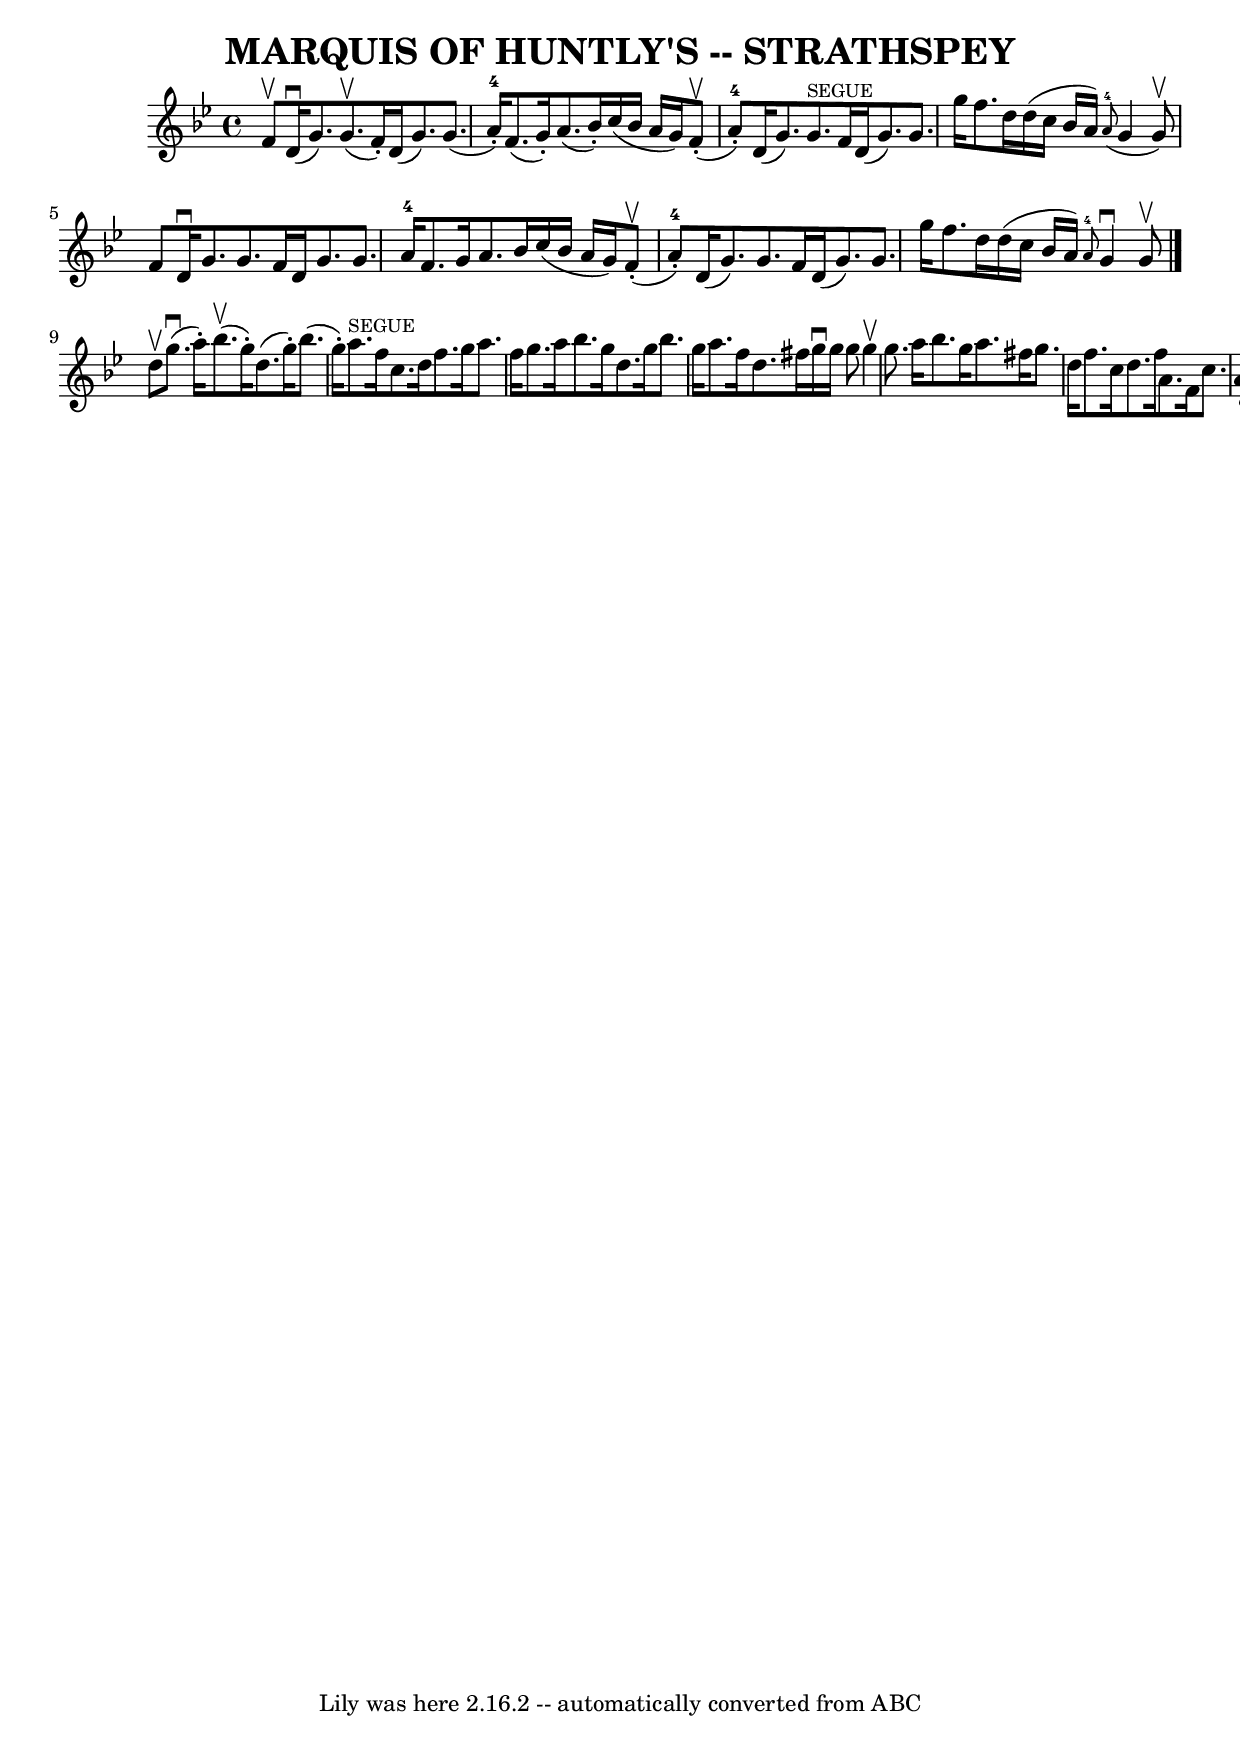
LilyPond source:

\version "2.7.40"
\include "Mammoth.ily"
\header {
	%% book = "Ryan's Mammoth Collection of Fiddle Tunes"
	crossRefNumber = "1"
	footnotes = ""
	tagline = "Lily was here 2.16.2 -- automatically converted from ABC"
	title = "MARQUIS OF HUNTLY'S -- STRATHSPEY"
}
voicedefault =  {


 \override Staff.TimeSignature #'style = #'C
 \time 4/4 
\key g \minor f'8^\upbow       |
 d'16 (^\downbow   
g'8.) g'8. (^\upbow f'16 -.) d'16 (g'8.) g'8. (a'16 
-4-.)   |
 f'8. (g'16 -.) a'8. (bes'16 -.) c''16 (
bes'16 a'16 g'16) f'8 (^\upbow-. a'8-4-.)       |
  
 d'16 (g'8.) g'8.^\segue f'16 d'16 (g'8.) g'8. g''16  
  |
 f''8. d''16 d''16 (c''16 bes'16 a'16)   
\grace { a'8-4(} g'4 g'8^\upbow) f'8    |
     |
  
 d'16^\downbow g'8. g'8. f'16 d'16 g'8. g'8. a'16-4   
|
 f'8. g'16 a'8. bes'16 c''16 (bes'16 a'16 g'16  
-) f'8 (^\upbow-. a'8-4-.)       |
 d'16 (g'8.) g'8. 
 f'16 d'16 (g'8.) g'8. g''16    |
 f''8. d''16    
d''16 (c''16 bes'16 a'16)   \grace { a'8-4 } g'4^\downbow  
 g'8^\upbow   \bar "|." d''8^\upbow       |
 g''8. (^\downbow   
a''16 -.) bes''8. (^\upbow g''16 -.) d''8. (g''16 -.)   
bes''8. (g''16 -.)   |
 a''8.^\segue f''16 c''8. d''16 
 f''8. g''16 a''8. f''16        |
 g''8. a''16 bes''8. 
 g''16 d''8. g''16 bes''8. g''16    |
 a''8. f''16    
d''8. fis''16 g''16^\downbow g''16 g''8 g''4^\upbow   |
  
   |
 g''8. a''16 bes''8. g''16 a''8. fis''16 g''8.   
 d''16    |
 f''8. c''16 d''8. f''16 a'8. f'16 c''8.  
 a'16        |
 d'16 (g'8.) g'8. f'16 d'16 (g'8.)  
 g'8. g''16    |
 f''8. d''16 d''16 (c''16 bes'16    
a'16) \grace { a'8  } g'4^\downbow g'8^\upbow   \bar "|."   
}

\score{
    <<

	\context Staff="default"
	{
	    \voicedefault 
	}

    >>
	\layout {
	}
	\midi {}
}
